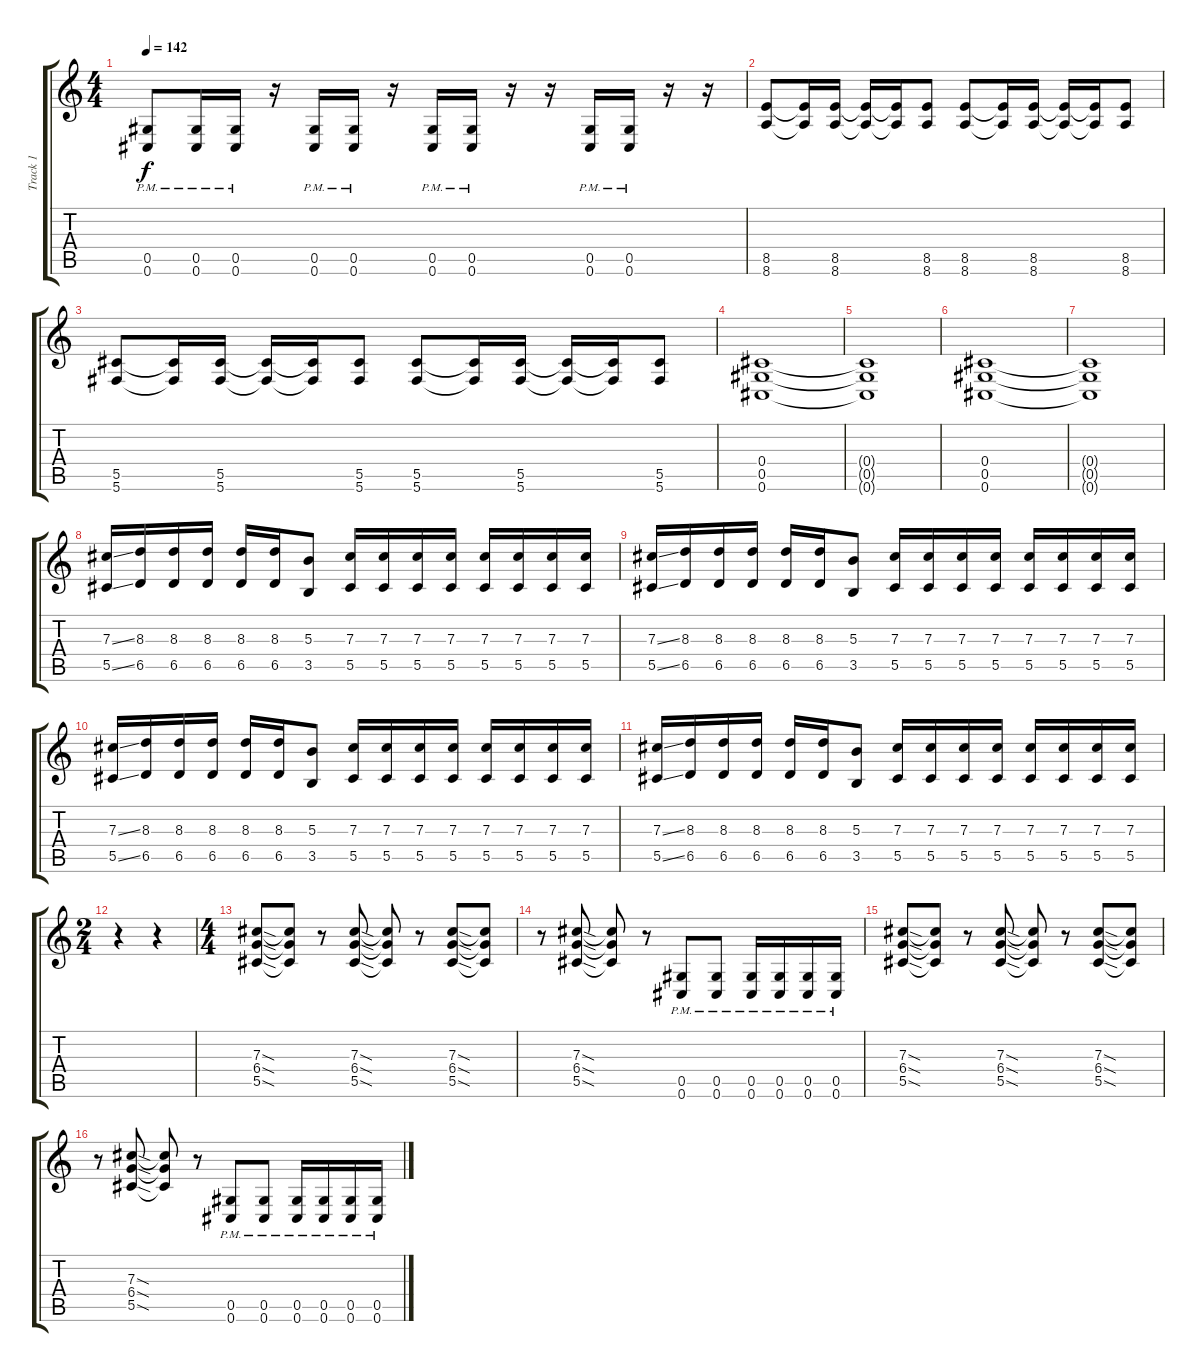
\track ("Track 1" "Track 1") {instrument distortionguitar}
\staff {score tabs}
\tuning (Eb4 Bb3 Gb3 Db3 Ab2 Db2) {hide}
\ts (4 4)
\tempo 142
\clef g2
\ks c
(0.5{pm} 0.6{pm}).8{dy f} (0.5{pm} 0.6{pm}).16 (0.5{pm} 0.6{pm}).16 r.16 (0.5{pm} 0.6{pm}).16 (0.5{pm} 0.6{pm}).16 r.16 (0.5{pm} 0.6{pm}).16 (0.5{pm} 0.6{pm}).16 r.16 r.16 (0.5{pm} 0.6{pm}).16 (0.5{pm} 0.6{pm}).16 r.16 r.16 |
(8.5 8.6).8 (8.5{t} 8.6{t}).16 (8.5 8.6).16 (8.5{t} 8.6{t}).16 (8.5{t} 8.6{t}).16 (8.5 8.6).8 (8.5 8.6).8 (8.5{t} 8.6{t}).16 (8.5 8.6).16 (8.5{t} 8.6{t}).16 (8.5{t} 8.6{t}).16 (8.5 8.6).8 |
(5.5 5.6).8 (5.5{t} 5.6{t}).16 (5.5 5.6).16 (5.5{t} 5.6{t}).16 (5.5{t} 5.6{t}).16 (5.5 5.6).8 (5.5 5.6).8 (5.5{t} 5.6{t}).16 (5.5 5.6).16 (5.5{t} 5.6{t}).16 (5.5{t} 5.6{t}).16 (5.5 5.6).8 |
(0.4 0.5 0.6).1 |
(0.4{t} 0.5{t} 0.6{t}).1 |
(0.4 0.5 0.6).1 |
(0.4{t} 0.5{t} 0.6{t}).1 |
(7.3{ss} 5.5{ss}).16 (8.3 6.5).16 (8.3 6.5).16 (8.3 6.5).16 (8.3 6.5).16 (8.3 6.5).16 (5.3 3.5).8 (7.3 5.5).16 (7.3 5.5).16 (7.3 5.5).16 (7.3 5.5).16 (7.3 5.5).16 (7.3 5.5).16 (7.3 5.5).16 (7.3 5.5).16 |
(7.3{ss} 5.5{ss}).16 (8.3 6.5).16 (8.3 6.5).16 (8.3 6.5).16 (8.3 6.5).16 (8.3 6.5).16 (5.3 3.5).8 (7.3 5.5).16 (7.3 5.5).16 (7.3 5.5).16 (7.3 5.5).16 (7.3 5.5).16 (7.3 5.5).16 (7.3 5.5).16 (7.3 5.5).16 |
(7.3{ss} 5.5{ss}).16 (8.3 6.5).16 (8.3 6.5).16 (8.3 6.5).16 (8.3 6.5).16 (8.3 6.5).16 (5.3 3.5).8 (7.3 5.5).16 (7.3 5.5).16 (7.3 5.5).16 (7.3 5.5).16 (7.3 5.5).16 (7.3 5.5).16 (7.3 5.5).16 (7.3 5.5).16 |
(7.3{ss} 5.5{ss}).16 (8.3 6.5).16 (8.3 6.5).16 (8.3 6.5).16 (8.3 6.5).16 (8.3 6.5).16 (5.3 3.5).8 (7.3 5.5).16 (7.3 5.5).16 (7.3 5.5).16 (7.3 5.5).16 (7.3 5.5).16 (7.3 5.5).16 (7.3 5.5).16 (7.3 5.5).16 |
\ts (2 4)
r.4 r.4 |
\ts (4 4)
(7.3{sod} 6.4{sod} 5.5{sod}).8 (7.3{t} 6.4{t} 5.5{t}).8 r.8 (7.3{sod} 6.4{sod} 5.5{sod}).8 (7.3{t} 6.4{t} 5.5{t}).8 r.8 (7.3{sod} 6.4{sod} 5.5{sod}).8 (7.3{t} 6.4{t} 5.5{t}).8 |
r.8 (7.3{sod} 6.4{sod} 5.5{sod}).8 (7.3{t} 6.4{t} 5.5{t}).8 r.8 (0.5{pm} 0.6{pm}).8 (0.5{pm} 0.6{pm}).8 (0.5{pm} 0.6{pm}).16 (0.5{pm} 0.6{pm}).16 (0.5{pm} 0.6{pm}).16 (0.5{pm} 0.6{pm}).16 |
(7.3{sod} 6.4{sod} 5.5{sod}).8 (7.3{t} 6.4{t} 5.5{t}).8 r.8 (7.3{sod} 6.4{sod} 5.5{sod}).8 (7.3{t} 6.4{t} 5.5{t}).8 r.8 (7.3{sod} 6.4{sod} 5.5{sod}).8 (7.3{t} 6.4{t} 5.5{t}).8 |
r.8 (7.3{sod} 6.4{sod} 5.5{sod}).8 (7.3{t} 6.4{t} 5.5{t}).8 r.8 (0.5{pm} 0.6{pm}).8 (0.5{pm} 0.6{pm}).8 (0.5{pm} 0.6{pm}).16 (0.5{pm} 0.6{pm}).16 (0.5{pm} 0.6{pm}).16 (0.5{pm} 0.6{pm}).16
